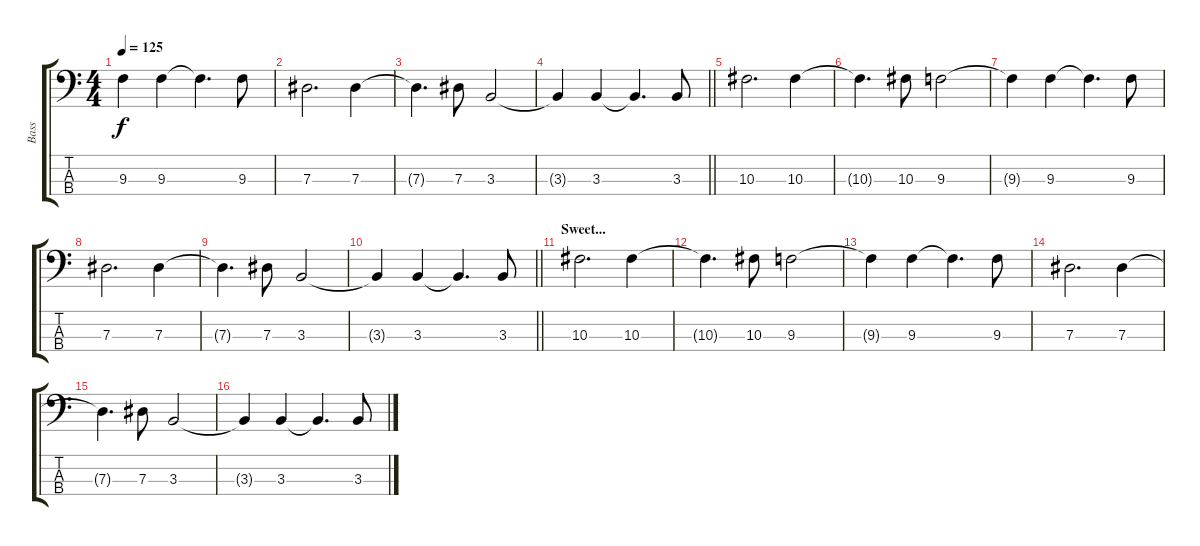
\track ("Bass" "Bass") {instrument electricbassfinger}
\staff {score tabs}
\tuning (Gb2 Db2 Ab1 Eb1) {hide}
\ts (4 4)
\tempo 125
\clef f4
\ks c
9.3{t}.4{dy f} 9.3.4 9.3{t}.4{d} 9.3.8 |
7.3.2{d} 7.3.4 |
7.3{t}.4{d} 7.3.8 3.3.2 |
\barLineRight lightlight
3.3{t}.4 3.3.4 3.3{t}.4{d} 3.3.8 |
10.3.2{d} 10.3.4 |
10.3{t}.4{d} 10.3.8 9.3.2 |
9.3{t}.4 9.3.4 9.3{t}.4{d} 9.3.8 |
7.3.2{d} 7.3.4 |
7.3{t}.4{d} 7.3.8 3.3.2 |
\barLineRight lightlight
3.3{t}.4 3.3.4 3.3{t}.4{d} 3.3.8 |
\section ("" "Sweet...")
10.3.2{d} 10.3.4 |
10.3{t}.4{d} 10.3.8 9.3.2 |
9.3{t}.4 9.3.4 9.3{t}.4{d} 9.3.8 |
7.3.2{d} 7.3.4 |
7.3{t}.4{d} 7.3.8 3.3.2 |
3.3{t}.4 3.3.4 3.3{t}.4{d} 3.3.8
